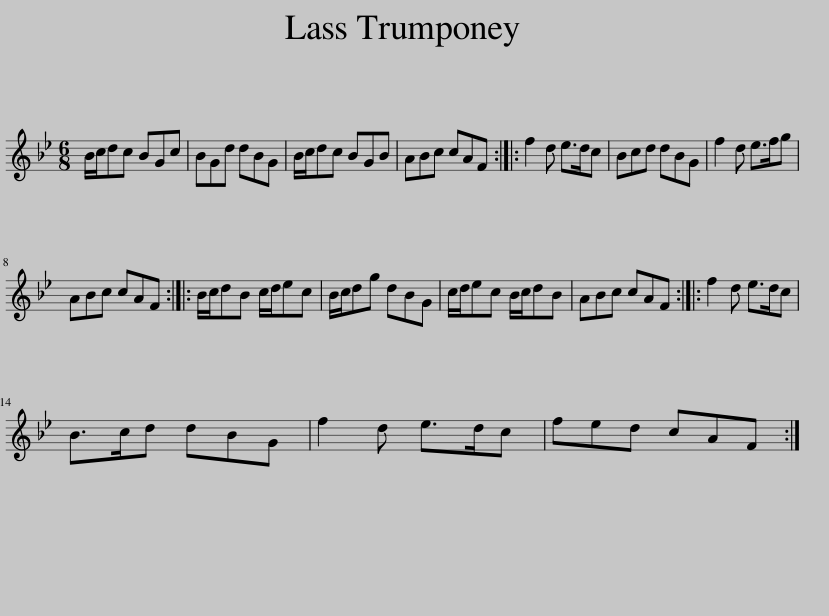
X:1
L:1/8
M:6/8
I:linebreak $
K:Gmin
V:1 treble
V:1
 B/c/dc BGc | BGd dBG | B/c/dc BGB | ABc cAF :: f2 d e>dc | %5
 Bcd dBG | f2 d e>fg |$ ABc cAF :: B/c/dB c/d/ec | B/c/dg dBG | %10
 c/d/ec B/c/dB | ABc cAF :: f2 d e>dc |$ B>cd dBG | f2 d e>dc | %15
 fed cAF :| %16
